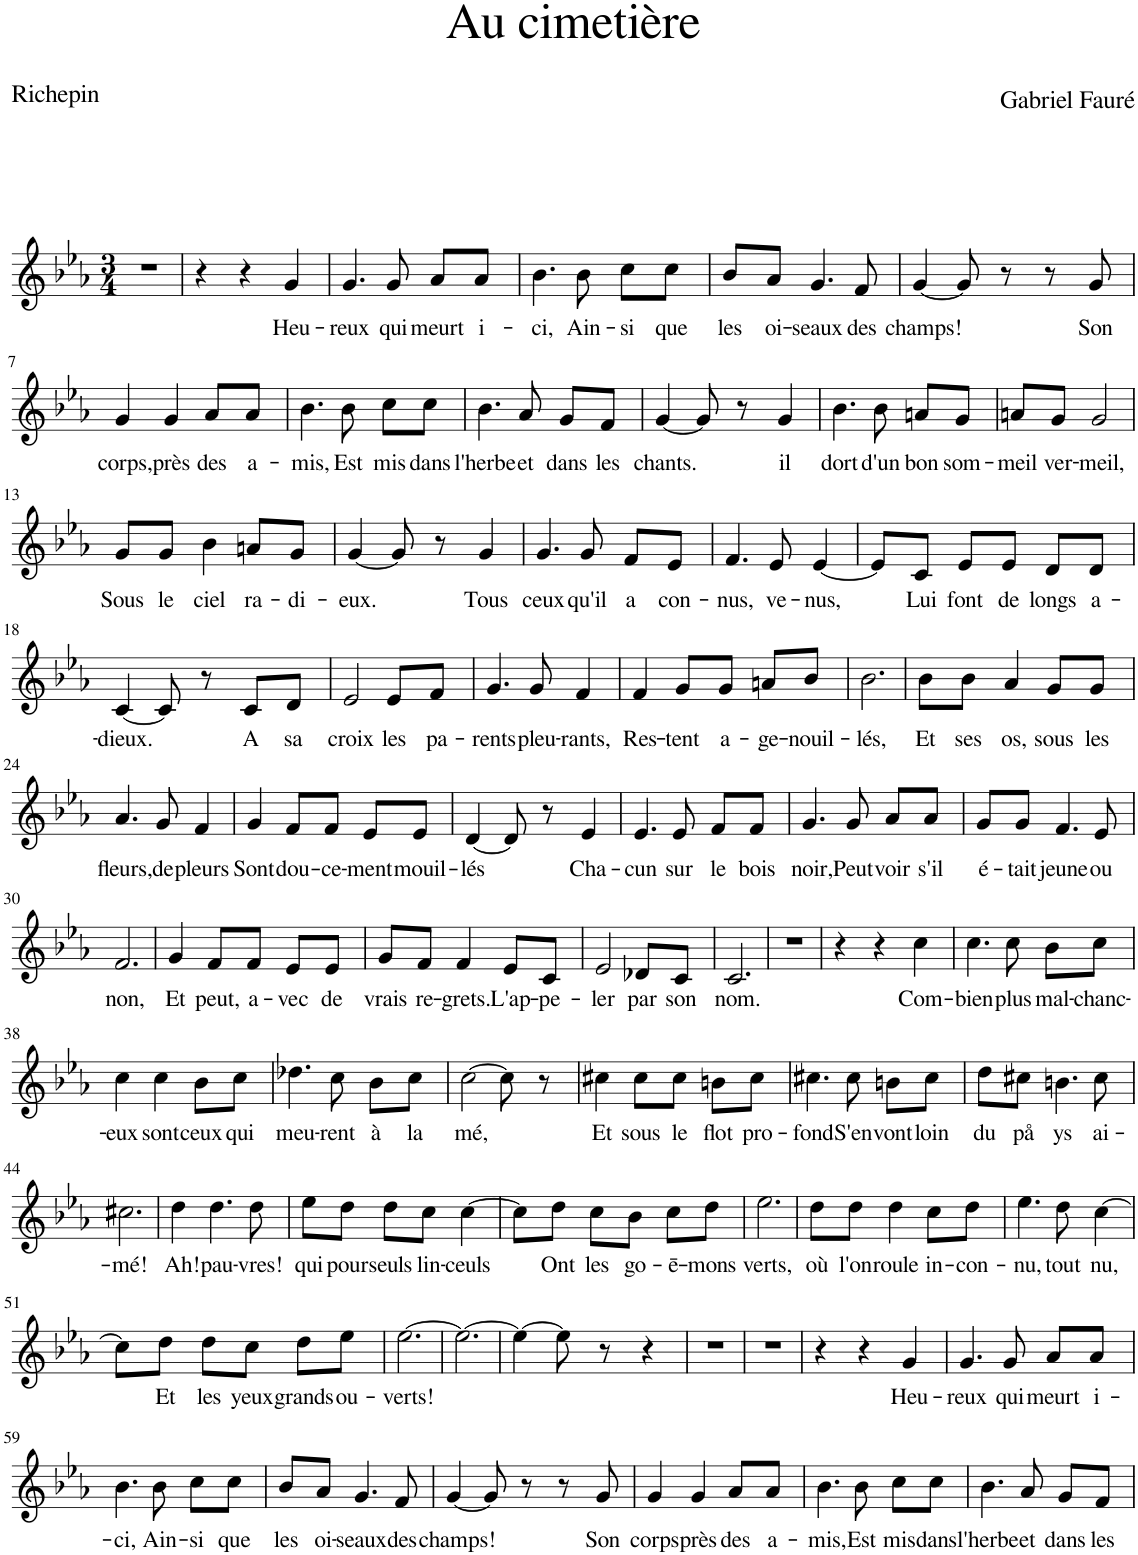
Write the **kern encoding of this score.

**kern	**text
*part1	*part1
*staff1	*staff1
*I"Piano	*
*I'Pno	*
*clefG2	*
*k[b-e-a-]	*
*M3/4	*
=1	=1
2.r	.
=2	=2
4r	.
4r	.
!	!LO:LY:b
4g/	Heu-
=3	=3
!	!LO:LY:b
4.g/	-reux
!	!LO:LY:b
8g/	qui
!	!LO:LY:b
8a-/L	meurt
!	!LO:LY:b
8a-/J	i-
=4	=4
!	!LO:LY:b
4.b-\	-ci,
!	!LO:LY:b
8b-\	Ain-
!	!LO:LY:b
8cc\L	-si
!	!LO:LY:b
8cc\J	que
=5	=5
!	!LO:LY:b
8b-/L	les
!	!LO:LY:b
8a-/J	oi-
!	!LO:LY:b
4.g/	-seaux
!	!LO:LY:b
8f/	des
=6	=6
!	!LO:LY:b
[4g/	champs!
8g/]	.
8r	.
8r	.
!	!LO:LY:b
8g/	Son
!!LO:LB:g=z
=7	=7
!	!LO:LY:b
4g/	corps,
!	!LO:LY:b
4g/	près
!	!LO:LY:b
8a-/L	des
!	!LO:LY:b
8a-/J	a-
=8	=8
!	!LO:LY:b
4.b-\	-mis,
!	!LO:LY:b
8b-\	Est
!	!LO:LY:b
8cc\L	mis
!	!LO:LY:b
8cc\J	dans
=9	=9
!	!LO:LY:b
4.b-\	l'herbe
!	!LO:LY:b
8a-/	et
!	!LO:LY:b
8g/L	dans
!	!LO:LY:b
8f/J	les
=10	=10
!	!LO:LY:b
[4g/	chants.
8g/]	.
8r	.
!	!LO:LY:b
4g/	il
=11	=11
!	!LO:LY:b
4.b-\	dort
!	!LO:LY:b
8b-\	d'un
!	!LO:LY:b
8an/L	bon
!	!LO:LY:b
8g/J	som-
=12	=12
!	!LO:LY:b
8an/L	-meil
!	!LO:LY:b
8g/J	ver-
!	!LO:LY:b
2g/	-meil,
!!LO:LB:g=z
=13	=13
!	!LO:LY:b
8g/L	Sous
!	!LO:LY:b
8g/J	le
!	!LO:LY:b
4b-\	ciel
!	!LO:LY:b
8an/L	ra-
!	!LO:LY:b
8g/J	-di-
=14	=14
!	!LO:LY:b
[4g/	-eux.
8g/]	.
8r	.
!	!LO:LY:b
4g/	Tous
=15	=15
!	!LO:LY:b
4.g/	ceux
!	!LO:LY:b
8g/	qu'il
!	!LO:LY:b
8f/L	a
!	!LO:LY:b
8e-/J	con-
=16	=16
!	!LO:LY:b
4.f/	-nus,
!	!LO:LY:b
8e-/	ve-
!	!LO:LY:b
[4e-/	-nus,
=17	=17
8e-/L]	.
!	!LO:LY:b
8c/J	Lui
!	!LO:LY:b
8e-/L	font
!	!LO:LY:b
8e-/J	de
!	!LO:LY:b
8d/L	longs
!	!LO:LY:b
8d/J	a-
!!LO:LB:g=z
=18	=18
!	!LO:LY:b
[4c/	-dieux.
8c/]	.
8r	.
!	!LO:LY:b
8c/L	A
!	!LO:LY:b
8d/J	sa
=19	=19
!	!LO:LY:b
2e-/	croix
!	!LO:LY:b
8e-/L	les
!	!LO:LY:b
8f/J	pa-
=20	=20
!	!LO:LY:b
4.g/	-rents
!	!LO:LY:b
8g/	pleu-
!	!LO:LY:b
4f/	-rants,
=21	=21
!	!LO:LY:b
4f/	Res-
!	!LO:LY:b
8g/L	-tent
!	!LO:LY:b
8g/J	a-
!	!LO:LY:b
8an/L	-ge-
!	!LO:LY:b
8b-/J	-nouil-
=22	=22
!	!LO:LY:b
2.b-\	-lés,
=23	=23
!	!LO:LY:b
8b-\L	Et
!	!LO:LY:b
8b-\J	ses
!	!LO:LY:b
4a-/	os,
!	!LO:LY:b
8g/L	sous
!	!LO:LY:b
8g/J	les
!!LO:LB:g=z
=24	=24
!	!LO:LY:b
4.a-/	fleurs,
!	!LO:LY:b
8g/	de
!	!LO:LY:b
4f/	pleurs
=25	=25
!	!LO:LY:b
4g/	Sont
!	!LO:LY:b
8f/L	dou-
!	!LO:LY:b
8f/J	-ce-
!	!LO:LY:b
8e-/L	-ment
!	!LO:LY:b
8e-/J	mouil-
=26	=26
!	!LO:LY:b
[4d/	-lés
8d/]	.
8r	.
!	!LO:LY:b
4e-/	Cha-
=27	=27
!	!LO:LY:b
4.e-/	-cun
!	!LO:LY:b
8e-/	sur
!	!LO:LY:b
8f/L	le
!	!LO:LY:b
8f/J	bois
=28	=28
!	!LO:LY:b
4.g/	noir,
!	!LO:LY:b
8g/	Peut
!	!LO:LY:b
8a-/L	voir
!	!LO:LY:b
8a-/J	s'il
=29	=29
!	!LO:LY:b
8g/L	é-
!	!LO:LY:b
8g/J	-tait
!	!LO:LY:b
4.f/	jeune
!	!LO:LY:b
8e-/	ou
!!LO:LB:g=z
=30	=30
!	!LO:LY:b
2.f/	non,
=31	=31
!	!LO:LY:b
4g/	Et
!	!LO:LY:b
8f/L	peut,
!	!LO:LY:b
8f/J	a-
!	!LO:LY:b
8e-/L	-vec
!	!LO:LY:b
8e-/J	de
=32	=32
!	!LO:LY:b
8g/L	vrais
!	!LO:LY:b
8f/J	re-
!	!LO:LY:b
4f/	-grets.
!	!LO:LY:b
8e-/L	L'ap-
!	!LO:LY:b
8c/J	-pe-
=33	=33
!	!LO:LY:b
2e-/	-ler
!	!LO:LY:b
8d-X/L	par
!	!LO:LY:b
8c/J	son
=34	=34
!	!LO:LY:b
2.c/	nom.
=35	=35
2.r	.
=36	=36
4r	.
4r	.
!	!LO:LY:b
4cc\	Com-
=37	=37
!	!LO:LY:b
4.cc\	-bien
!	!LO:LY:b
8cc\	plus
!	!LO:LY:b
8b-\L	mal-
!	!LO:LY:b
8cc\J	chanc-
!!LO:LB:g=z
=38	=38
!	!LO:LY:b
4cc\	-eux
!	!LO:LY:b
4cc\	sont
!	!LO:LY:b
8b-\L	ceux
!	!LO:LY:b
8cc\J	qui
=39	=39
!	!LO:LY:b
4.dd-X\	meu-
!	!LO:LY:b
8cc\	-rent
!	!LO:LY:b
8b-\L	à
!	!LO:LY:b
8cc\J	la
=40	=40
!	!LO:LY:b
[2cc\	mé,
8cc\]	.
8r	.
=41	=41
!	!LO:LY:b
4cc#X\	Et
!	!LO:LY:b
8cc#\L	sous
!	!LO:LY:b
8cc#\J	le
!	!LO:LY:b
8bn\L	flot
!	!LO:LY:b
8cc#\J	pro-
=42	=42
!	!LO:LY:b
4.cc#X\	-fond
!	!LO:LY:b
8cc#\	S'en
!	!LO:LY:b
8bn\L	vont
!	!LO:LY:b
8cc#\J	loin
=43	=43
!	!LO:LY:b
8dd\L	du
!	!LO:LY:b
8cc#X\J	på
!	!LO:LY:b
4.bn\	-ys
!	!LO:LY:b
8cc#\	ai-
!!LO:LB:g=z
=44	=44
!	!LO:LY:b
2.cc#X\	-mé!
=45	=45
!	!LO:LY:b
4dd\	Ah!
!	!LO:LY:b
4.dd\	pau-
!	!LO:LY:b
8dd\	-vres!
=46	=46
!	!LO:LY:b
8ee-\L	qui
!	!LO:LY:b
8dd\J	pour
!	!LO:LY:b
8dd\L	seuls
!	!LO:LY:b
8cc\J	lin-
!	!LO:LY:b
[4cc\	-ceuls
=47	=47
8cc\L]	.
!	!LO:LY:b
8dd\J	Ont
!	!LO:LY:b
8cc\L	les
!	!LO:LY:b
8b-\J	go-
!	!LO:LY:b
8cc\L	-ē-
!	!LO:LY:b
8dd\J	-mons
=48	=48
!	!LO:LY:b
2.ee-\	verts,
=49	=49
!	!LO:LY:b
8dd\L	où
!	!LO:LY:b
8dd\J	l'on
!	!LO:LY:b
4dd\	roule
!	!LO:LY:b
8cc\L	in-
!	!LO:LY:b
8dd\J	-con-
=50	=50
!	!LO:LY:b
4.ee-\	-nu,
!	!LO:LY:b
8dd\	tout
!	!LO:LY:b
[4cc\	nu,
!!LO:LB:g=z
=51	=51
8cc\L]	.
!	!LO:LY:b
8dd\J	Et
!	!LO:LY:b
8dd\L	les
!	!LO:LY:b
8cc\J	yeux
!	!LO:LY:b
8dd\L	grands
!	!LO:LY:b
8ee-\J	ou-
=52	=52
!	!LO:LY:b
[2.ee-\	-verts!
=53	=53
2.ee-\_	.
=54	=54
4ee-\_	.
8ee-\]	.
8r	.
4r	.
=55	=55
2.r	.
=56	=56
2.r	.
=57	=57
4r	.
4r	.
!	!LO:LY:b
4g/	Heu-
=58	=58
!	!LO:LY:b
4.g/	-reux
!	!LO:LY:b
8g/	qui
!	!LO:LY:b
8a-/L	meurt
!	!LO:LY:b
8a-/J	i-
!!LO:LB:g=z
=59	=59
!	!LO:LY:b
4.b-\	-ci,
!	!LO:LY:b
8b-\	Ain-
!	!LO:LY:b
8cc\L	-si
!	!LO:LY:b
8cc\J	que
=60	=60
!	!LO:LY:b
8b-/L	les
!	!LO:LY:b
8a-/J	oi-
!	!LO:LY:b
4.g/	-seaux
!	!LO:LY:b
8f/	des
=61	=61
!	!LO:LY:b
[4g/	champs!
8g/]	.
8r	.
8r	.
!	!LO:LY:b
8g/	Son
=62	=62
!	!LO:LY:b
4g/	corps
!	!LO:LY:b
4g/	près
!	!LO:LY:b
8a-/L	des
!	!LO:LY:b
8a-/J	a-
=63	=63
!	!LO:LY:b
4.b-\	-mis,
!	!LO:LY:b
8b-\	Est
!	!LO:LY:b
8cc\L	mis
!	!LO:LY:b
8cc\J	dans
=64	=64
!	!LO:LY:b
4.b-\	l'herbe
!	!LO:LY:b
8a-/	et
!	!LO:LY:b
8g/L	dans
!	!LO:LY:b
8f/J	les
=	=
*-	*-
